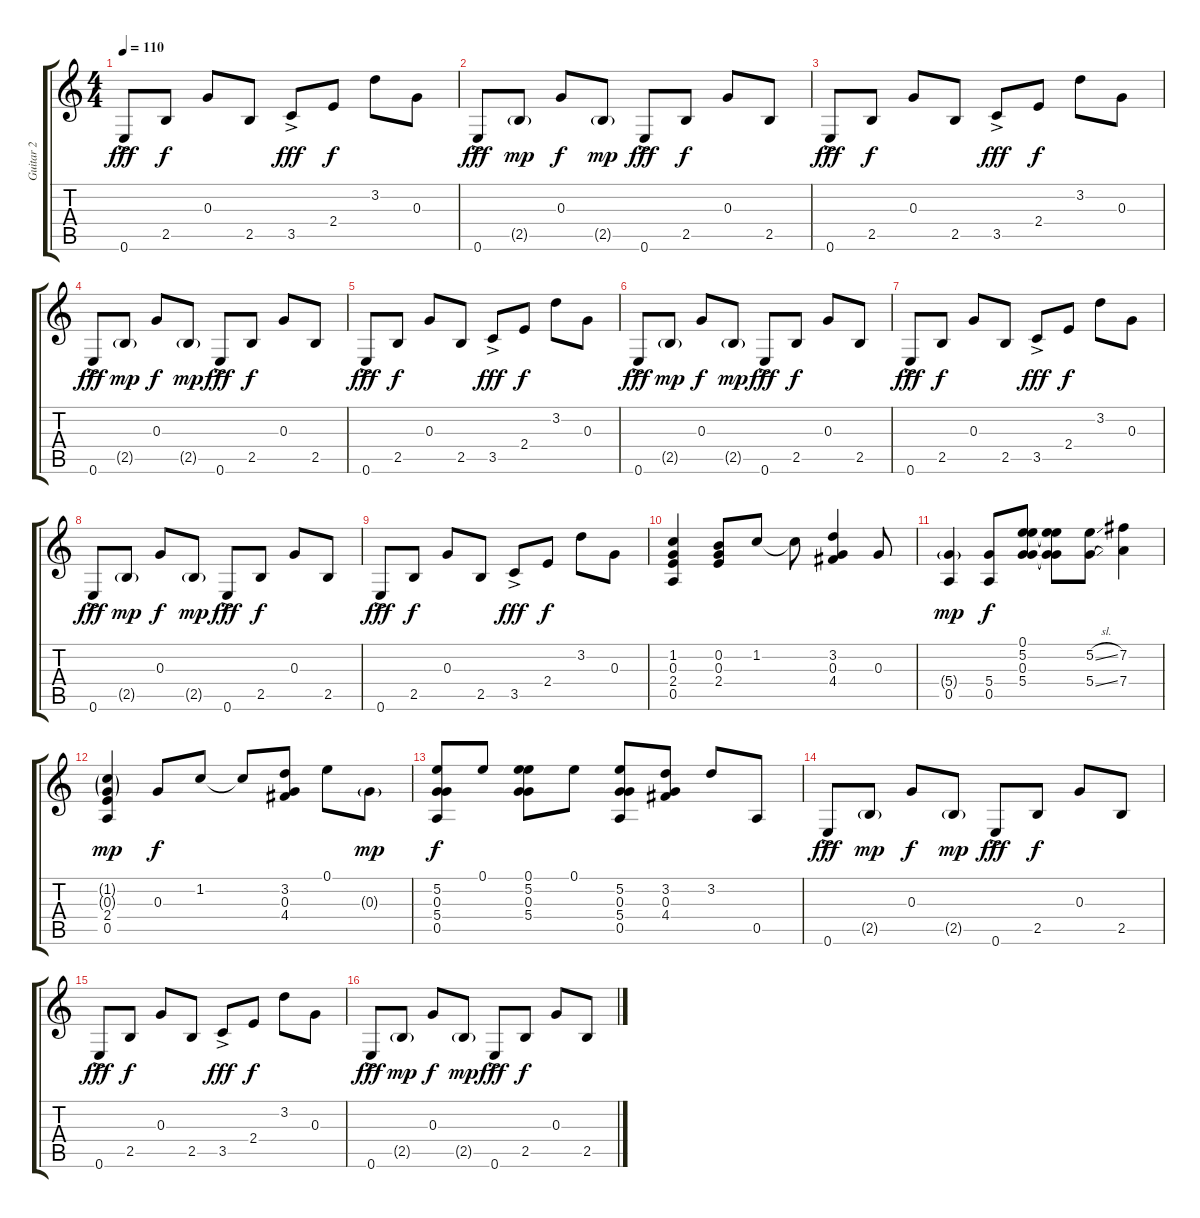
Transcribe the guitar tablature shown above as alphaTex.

\track ("Guitar 2" "Guitar 2") {instrument electricguitarclean}
\staff {score tabs}
\tuning (E4 B3 G3 D3 A2 E2) {hide}
\ts (4 4)
\tempo 110
\clef g2
\ks c
0.6{ac}.8{dy fff} 2.5.8{dy f} 0.3.8 2.5.8 3.5{ac}.8{dy fff} 2.4.8{dy f} 3.2.8 0.3.8 |
0.6{ac}.8{dy fff} 2.5{g}.8{dy mp} 0.3.8{dy f} 2.5{g}.8{dy mp} 0.6{ac}.8{dy fff} 2.5.8{dy f} 0.3.8 2.5.8 |
0.6{ac}.8{dy fff} 2.5.8{dy f} 0.3.8 2.5.8 3.5{ac}.8{dy fff} 2.4.8{dy f} 3.2.8 0.3.8 |
0.6{ac}.8{dy fff} 2.5{g}.8{dy mp} 0.3.8{dy f} 2.5{g}.8{dy mp} 0.6{ac}.8{dy fff} 2.5.8{dy f} 0.3.8 2.5.8 |
0.6{ac}.8{dy fff} 2.5.8{dy f} 0.3.8 2.5.8 3.5{ac}.8{dy fff} 2.4.8{dy f} 3.2.8 0.3.8 |
0.6{ac}.8{dy fff} 2.5{g}.8{dy mp} 0.3.8{dy f} 2.5{g}.8{dy mp} 0.6{ac}.8{dy fff} 2.5.8{dy f} 0.3.8 2.5.8 |
0.6{ac}.8{dy fff} 2.5.8{dy f} 0.3.8 2.5.8 3.5{ac}.8{dy fff} 2.4.8{dy f} 3.2.8 0.3.8 |
0.6{ac}.8{dy fff} 2.5{g}.8{dy mp} 0.3.8{dy f} 2.5{g}.8{dy mp} 0.6{ac}.8{dy fff} 2.5.8{dy f} 0.3.8 2.5.8 |
0.6{ac}.8{dy fff} 2.5.8{dy f} 0.3.8 2.5.8 3.5{ac}.8{dy fff} 2.4.8{dy f} 3.2.8 0.3.8 |
(1.2 0.3 2.4 0.5).4 (0.2 0.3 2.4).8 1.2.8 1.2{t}.8 (3.2 0.3 4.4).4 0.3.8 |
(5.4{g} 0.5).4{dy mp} (5.4 0.5).8{dy f} (0.1 5.2 0.3 5.4).8 (0.1{t} 5.2{t} 0.3{t} 5.4{t}).8 (5.2{sl} 5.4{sl}).8 (7.2 7.4).4 |
(1.2{g} 0.3{g} 2.4 0.5).4{dy mp} 0.3.8{dy f} 1.2.8 1.2{t}.8 (3.2 0.3 4.4).8 0.1.8 0.3{g}.8{dy mp} |
(5.2 0.3 5.4 0.5).8{dy f} 0.1.8 (0.1 5.2 0.3 5.4).8 0.1.8 (5.2 0.3 5.4 0.5).8 (3.2 0.3 4.4).8 3.2.8 0.5.8 |
0.6{ac}.8{dy fff} 2.5{g}.8{dy mp} 0.3.8{dy f} 2.5{g}.8{dy mp} 0.6{ac}.8{dy fff} 2.5.8{dy f} 0.3.8 2.5.8 |
0.6{ac}.8{dy fff} 2.5.8{dy f} 0.3.8 2.5.8 3.5{ac}.8{dy fff} 2.4.8{dy f} 3.2.8 0.3.8 |
0.6{ac}.8{dy fff} 2.5{g}.8{dy mp} 0.3.8{dy f} 2.5{g}.8{dy mp} 0.6{ac}.8{dy fff} 2.5.8{dy f} 0.3.8 2.5.8
